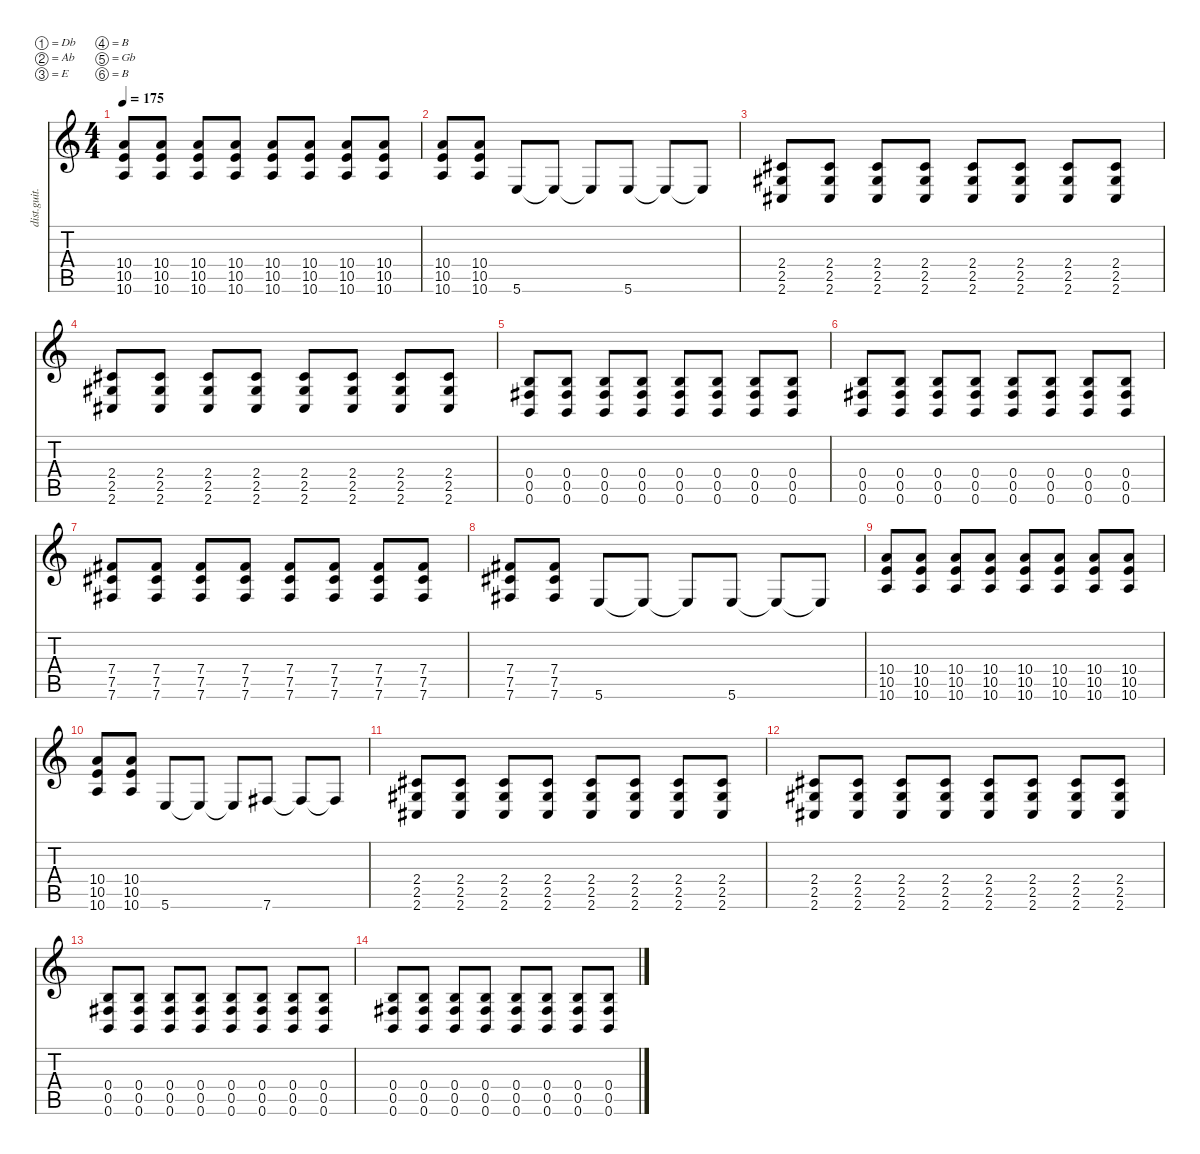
\defaultSystemsLayout 4
\hideDynamics
\bracketExtendMode nobrackets
\otherSystemsTrackNameOrientation horizontal
\track ("riff" "dist.guit.") {instrument distortionguitar}
\staff {score tabs}
\tuning (Db4 Ab3 E3 B2 Gb2 B1)
\ts (4 4)
\tempo 175
\clef g2
\ks c
(10.6 10.5 10.4).8{dy mf beam Up} (10.6 10.5 10.4).8{beam Up} (10.6 10.5 10.4).8{beam Up} (10.6 10.5 10.4).8{beam Up} (10.6 10.5 10.4).8{beam Up} (10.6 10.5 10.4).8{beam Up} (10.6 10.5 10.4).8{beam Up} (10.6 10.5 10.4).8{beam Up} |
(10.6 10.5 10.4).8{beam Up} (10.6 10.5 10.4).8{beam Up} 5.6.8{beam Up} 5.6{t}.8{beam Up} 5.6{t}.8{beam Up} 5.6.8{beam Up} 5.6{t}.8{beam Up} 5.6{t}.8{beam Up} |
(2.6{acc #} 2.5{acc #} 2.4{acc #}).8{beam Up} (2.6{acc #} 2.5{acc #} 2.4{acc #}).8{beam Up} (2.6{acc #} 2.5{acc #} 2.4{acc #}).8{beam Up} (2.6{acc #} 2.5{acc #} 2.4{acc #}).8{beam Up} (2.6{acc #} 2.5{acc #} 2.4{acc #}).8{beam Up} (2.6{acc #} 2.5{acc #} 2.4{acc #}).8{beam Up} (2.6{acc #} 2.5{acc #} 2.4{acc #}).8{beam Up} (2.6{acc #} 2.5{acc #} 2.4{acc #}).8{beam Up} |
(2.6{acc #} 2.5{acc #} 2.4{acc #}).8{beam Up} (2.6{acc #} 2.5{acc #} 2.4{acc #}).8{beam Up} (2.6{acc #} 2.5{acc #} 2.4{acc #}).8{beam Up} (2.6{acc #} 2.5{acc #} 2.4{acc #}).8{beam Up} (2.6{acc #} 2.5{acc #} 2.4{acc #}).8{beam Up} (2.6{acc #} 2.5{acc #} 2.4{acc #}).8{beam Up} (2.6{acc #} 2.5{acc #} 2.4{acc #}).8{beam Up} (2.6{acc #} 2.5{acc #} 2.4{acc #}).8{beam Up} |
(0.6 0.5{acc #} 0.4).8{beam Up} (0.6 0.5{acc #} 0.4).8{beam Up} (0.6 0.5{acc #} 0.4).8{beam Up} (0.6 0.5{acc #} 0.4).8{beam Up} (0.6 0.5{acc #} 0.4).8{beam Up} (0.6 0.5{acc #} 0.4).8{beam Up} (0.6 0.5{acc #} 0.4).8{beam Up} (0.6 0.5{acc #} 0.4).8{beam Up} |
(0.6 0.5{acc #} 0.4).8{beam Up} (0.6 0.5{acc #} 0.4).8{beam Up} (0.6 0.5{acc #} 0.4).8{beam Up} (0.6 0.5{acc #} 0.4).8{beam Up} (0.6 0.5{acc #} 0.4).8{beam Up} (0.6 0.5{acc #} 0.4).8{beam Up} (0.6 0.5{acc #} 0.4).8{beam Up} (0.6 0.5{acc #} 0.4).8{beam Up} |
(7.6{acc #} 7.5{acc #} 7.4{acc #}).8{beam Up} (7.6{acc #} 7.4{acc #} 7.5{acc #}).8{beam Up} (7.6{acc #} 7.5{acc #} 7.4{acc #}).8{beam Up} (7.6{acc #} 7.4{acc #} 7.5{acc #}).8{beam Up} (7.6{acc #} 7.5{acc #} 7.4{acc #}).8{beam Up} (7.6{acc #} 7.4{acc #} 7.5{acc #}).8{beam Up} (7.6{acc #} 7.5{acc #} 7.4{acc #}).8{beam Up} (7.6{acc #} 7.4{acc #} 7.5{acc #}).8{beam Up} |
(7.6{acc #} 7.5{acc #} 7.4{acc #}).8{beam Up} (7.6{acc #} 7.4{acc #} 7.5{acc #}).8{beam Up} 5.6.8{beam Up} 5.6{t}.8{beam Up} 5.6{t}.8{beam Up} 5.6.8{beam Up} 5.6{t}.8{beam Up} 5.6{t}.8{beam Up} |
(10.6 10.5 10.4).8{beam Up} (10.6 10.5 10.4).8{beam Up} (10.6 10.5 10.4).8{beam Up} (10.6 10.5 10.4).8{beam Up} (10.6 10.5 10.4).8{beam Up} (10.6 10.5 10.4).8{beam Up} (10.6 10.5 10.4).8{beam Up} (10.6 10.5 10.4).8{beam Up} |
(10.6 10.5 10.4).8{beam Up} (10.6 10.5 10.4).8{beam Up} 5.6.8{beam Up} 5.6{t}.8{beam Up} 5.6{t}.8{beam Up} 7.6{acc #}.8{beam Up} 7.6{t acc #}.8{beam Up} 7.6{t acc #}.8{beam Up} |
(2.6{acc #} 2.5{acc #} 2.4{acc #}).8{beam Up} (2.6{acc #} 2.5{acc #} 2.4{acc #}).8{beam Up} (2.6{acc #} 2.5{acc #} 2.4{acc #}).8{beam Up} (2.6{acc #} 2.5{acc #} 2.4{acc #}).8{beam Up} (2.6{acc #} 2.5{acc #} 2.4{acc #}).8{beam Up} (2.6{acc #} 2.5{acc #} 2.4{acc #}).8{beam Up} (2.6{acc #} 2.5{acc #} 2.4{acc #}).8{beam Up} (2.6{acc #} 2.5{acc #} 2.4{acc #}).8{beam Up} |
(2.6{acc #} 2.5{acc #} 2.4{acc #}).8{beam Up} (2.6{acc #} 2.5{acc #} 2.4{acc #}).8{beam Up} (2.6{acc #} 2.5{acc #} 2.4{acc #}).8{beam Up} (2.6{acc #} 2.5{acc #} 2.4{acc #}).8{beam Up} (2.6{acc #} 2.5{acc #} 2.4{acc #}).8{beam Up} (2.6{acc #} 2.5{acc #} 2.4{acc #}).8{beam Up} (2.6{acc #} 2.5{acc #} 2.4{acc #}).8{beam Up} (2.6{acc #} 2.5{acc #} 2.4{acc #}).8{beam Up} |
(0.6 0.5{acc #} 0.4).8{beam Up} (0.6 0.5{acc #} 0.4).8{beam Up} (0.6 0.5{acc #} 0.4).8{beam Up} (0.6 0.5{acc #} 0.4).8{beam Up} (0.6 0.5{acc #} 0.4).8{beam Up} (0.6 0.5{acc #} 0.4).8{beam Up} (0.6 0.5{acc #} 0.4).8{beam Up} (0.6 0.5{acc #} 0.4).8{beam Up} |
(0.6 0.5{acc #} 0.4).8{beam Up} (0.6 0.5{acc #} 0.4).8{beam Up} (0.6 0.5{acc #} 0.4).8{beam Up} (0.6 0.5{acc #} 0.4).8{beam Up} (0.6 0.5{acc #} 0.4).8{beam Up} (0.6 0.5{acc #} 0.4).8{beam Up} (0.6 0.5{acc #} 0.4).8{beam Up} (0.6 0.5{acc #} 0.4).8{beam Up}
